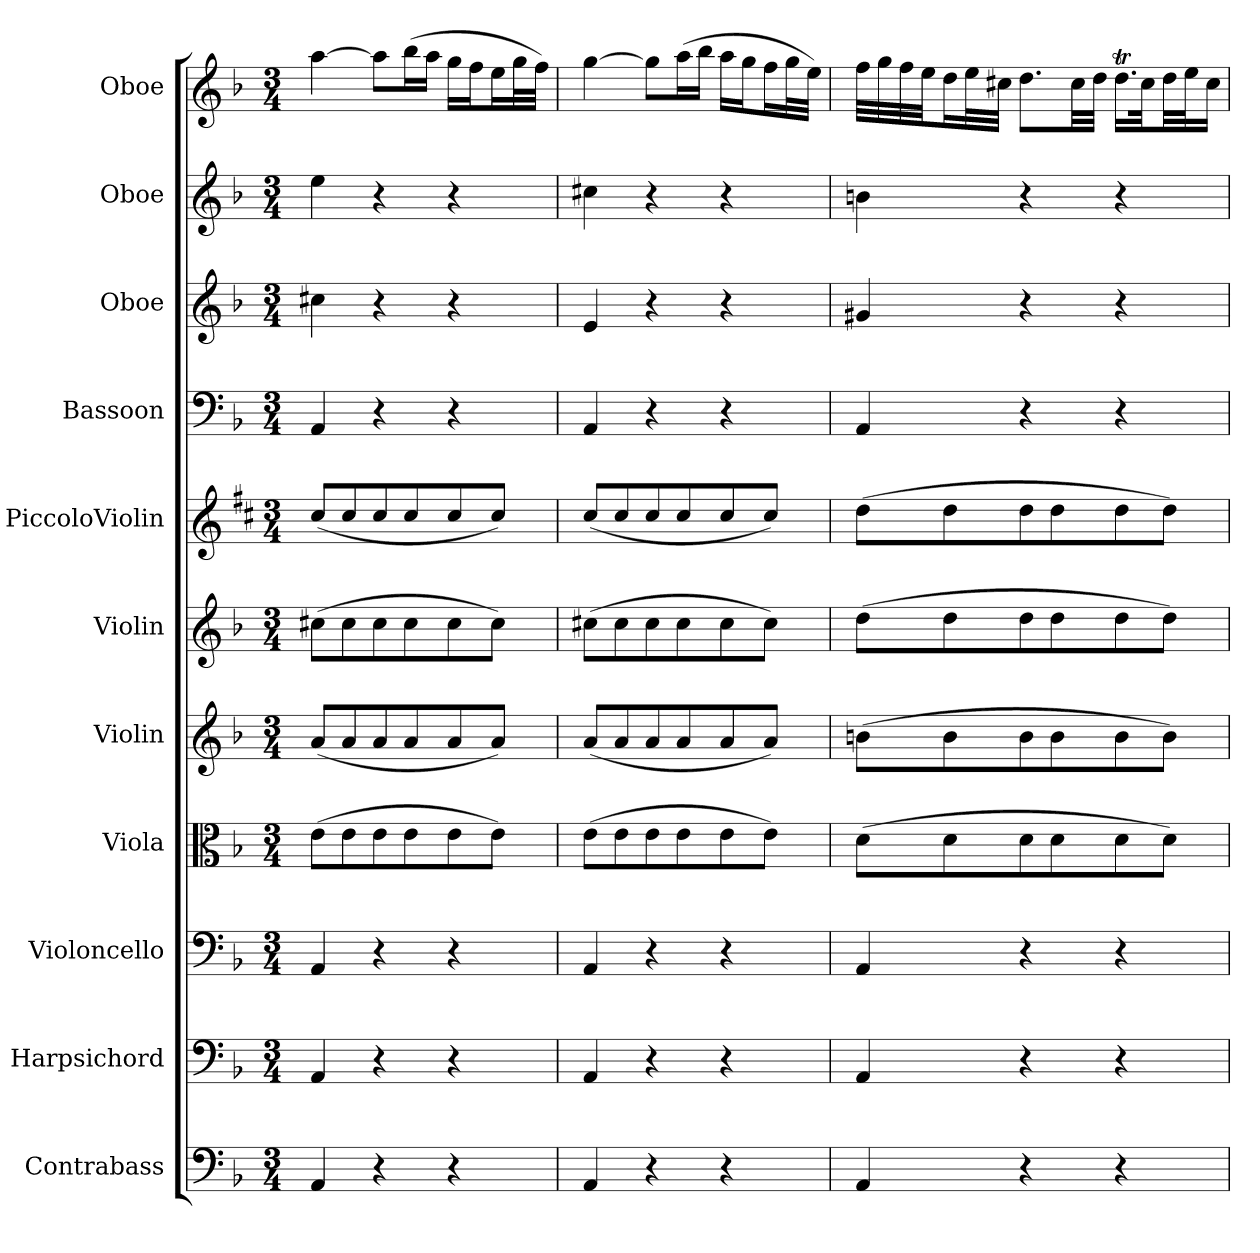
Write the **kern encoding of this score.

**kern	**kern	**kern	**kern	**kern	**kern	**kern	**kern	**kern	**kern	**kern
*part11	*part10	*part9	*part8	*part7	*part6	*part5	*part4	*part3	*part2	*part1
*staff11	*staff10	*staff9	*staff8	*staff7	*staff6	*staff5	*staff4	*staff3	*staff2	*staff1
*I"Contrabass	*I"Harpsichord	*I"Violoncello	*I"Viola	*I"Violin	*I"Violin	*I"PiccoloViolin	*I"Bassoon	*I"Oboe	*I"Oboe	*I"Oboe
*I'Cb	*I'Hpschd	*I'Vc	*I'Vla	*I'Vln	*I'Vln	*	*I'Bsn	*I'Ob	*I'Ob	*I'Ob
*clefF4	*clefF4	*clefF4	*clefC3	*clefG2	*clefG2	*clefG2	*clefF4	*clefG2	*clefG2	*clefG2
*k[b-]	*k[b-]	*k[b-]	*k[b-]	*k[b-]	*k[b-]	*k[f#c#]	*k[b-]	*k[b-]	*k[b-]	*k[b-]
*M3/4	*M3/4	*M3/4	*M3/4	*M3/4	*M3/4	*M3/4	*M3/4	*M3/4	*M3/4	*M3/4
*MM20	*MM20	*MM20	*MM20	*MM20	*MM20	*MM20	*MM20	*MM20	*MM20	*MM20
=1	=1	=1	=1	=1	=1	=1	=1	=1	=1	=1
4AA/	4AA/	4AA/	(8e\L	(8a/L	(8cc#X\L	(8cc#/L	4AA/	4cc#X\	4ee\	[4aa\
.	.	.	8e\	8a/	8cc#\	8cc#/	.	.	.	.
4r	4r	4r	8e\	8a/	8cc#\	8cc#/	4r	4r	4r	8aa\L]
.	.	.	8e\	8a/	8cc#\	8cc#/	.	.	.	(16bb-\L
.	.	.	.	.	.	.	.	.	.	16aa\JJ
4r	4r	4r	8e\	8a/	8cc#\	8cc#/	4r	4r	4r	16gg\LL
.	.	.	.	.	.	.	.	.	.	16ff\J
.	.	.	8e\J)	8a/J)	8cc#\J)	8cc#/J)	.	.	.	16ee\L
.	.	.	.	.	.	.	.	.	.	32gg\L
.	.	.	.	.	.	.	.	.	.	32ff\JJJ)
=2	=2	=2	=2	=2	=2	=2	=2	=2	=2	=2
4AA/	4AA/	4AA/	(8e\L	(8a/L	(8cc#X\L	(8cc#/L	4AA/	4e/	4cc#X\	[4gg\
.	.	.	8e\	8a/	8cc#\	8cc#/	.	.	.	.
4r	4r	4r	8e\	8a/	8cc#\	8cc#/	4r	4r	4r	8gg\L]
.	.	.	8e\	8a/	8cc#\	8cc#/	.	.	.	(16aa\L
.	.	.	.	.	.	.	.	.	.	16bb-\JJ
4r	4r	4r	8e\	8a/	8cc#\	8cc#/	4r	4r	4r	16aa\LL
.	.	.	.	.	.	.	.	.	.	16gg\J
.	.	.	8e\J)	8a/J)	8cc#\J)	8cc#/J)	.	.	.	16ff\L
.	.	.	.	.	.	.	.	.	.	32gg\L
.	.	.	.	.	.	.	.	.	.	32ee\JJJ)
=3	=3	=3	=3	=3	=3	=3	=3	=3	=3	=3
4AA/	4AA/	4AA/	(8d\L	(8bn\L	(8dd\L	(8dd\L	4AA/	4g#X/	4bn\	32ff\LLL
.	.	.	.	.	.	.	.	.	.	32gg\
.	.	.	.	.	.	.	.	.	.	32ff\
.	.	.	.	.	.	.	.	.	.	32ee\JJ
.	.	.	8d\	8b\	8dd\	8dd\	.	.	.	16dd\L
.	.	.	.	.	.	.	.	.	.	32ee\L
.	.	.	.	.	.	.	.	.	.	32cc#X\JJJ
4r	4r	4r	8d\	8b\	8dd\	8dd\	4r	4r	4r	8.dd\L
.	.	.	8d\	8b\	8dd\	8dd\	.	.	.	.
.	.	.	.	.	.	.	.	.	.	32cc#\LL
.	.	.	.	.	.	.	.	.	.	32dd\JJJ
4r	4r	4r	8d\	8b\	8dd\	8dd\	4r	4r	4r	16.ddT\LL
.	.	.	.	.	.	.	.	.	.	32cc#\Jk
.	.	.	8d\J)	8b\J)	8dd\J)	8dd\J)	.	.	.	32dd\LL
.	.	.	.	.	.	.	.	.	.	32ee\J
.	.	.	.	.	.	.	.	.	.	16cc#\JJ
=	=	=	=	=	=	=	=	=	=	=
*-	*-	*-	*-	*-	*-	*-	*-	*-	*-	*-
